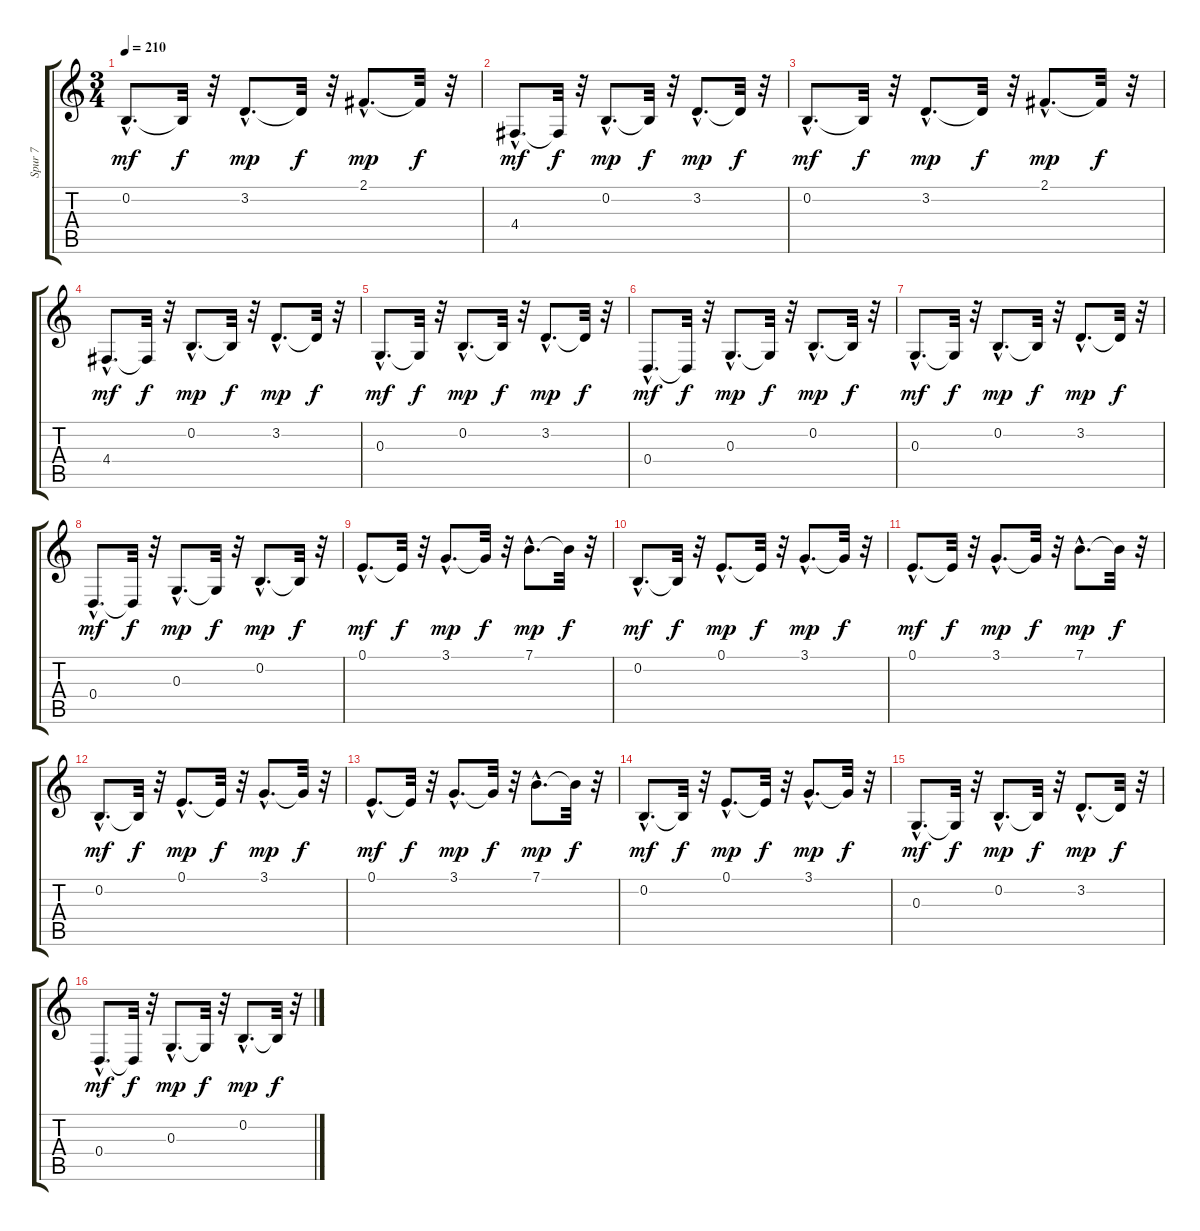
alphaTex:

\track ("Spur 7" "Spur 7") {instrument electricpiano1}
\staff {score tabs}
\tuning (E4 B3 G3 D3 A2 E2) {hide}
\ts (3 4)
\tempo 210
\clef g2
\ks c
0.2{hac}.8{d dy mf} 0.2{t}.32{dy f} r.32 3.2{hac}.8{d dy mp} 3.2{t}.32{dy f} r.32 2.1{hac}.8{d dy mp} 2.1{t}.32{dy f} r.32 |
4.4{hac}.8{d dy mf} 4.4{t}.32{dy f} r.32 0.2{hac}.8{d dy mp} 0.2{t}.32{dy f} r.32 3.2{hac}.8{d dy mp} 3.2{t}.32{dy f} r.32 |
0.2{hac}.8{d dy mf} 0.2{t}.32{dy f} r.32 3.2{hac}.8{d dy mp} 3.2{t}.32{dy f} r.32 2.1{hac}.8{d dy mp} 2.1{t}.32{dy f} r.32 |
4.4{hac}.8{d dy mf} 4.4{t}.32{dy f} r.32 0.2{hac}.8{d dy mp} 0.2{t}.32{dy f} r.32 3.2{hac}.8{d dy mp} 3.2{t}.32{dy f} r.32 |
0.3{hac}.8{d dy mf} 0.3{t}.32{dy f} r.32 0.2{hac}.8{d dy mp} 0.2{t}.32{dy f} r.32 3.2{hac}.8{d dy mp} 3.2{t}.32{dy f} r.32 |
0.4{hac}.8{d dy mf} 0.4{t}.32{dy f} r.32 0.3{hac}.8{d dy mp} 0.3{t}.32{dy f} r.32 0.2{hac}.8{d dy mp} 0.2{t}.32{dy f} r.32 |
0.3{hac}.8{d dy mf} 0.3{t}.32{dy f} r.32 0.2{hac}.8{d dy mp} 0.2{t}.32{dy f} r.32 3.2{hac}.8{d dy mp} 3.2{t}.32{dy f} r.32 |
0.4{hac}.8{d dy mf} 0.4{t}.32{dy f} r.32 0.3{hac}.8{d dy mp} 0.3{t}.32{dy f} r.32 0.2{hac}.8{d dy mp} 0.2{t}.32{dy f} r.32 |
0.1{hac}.8{d dy mf} 0.1{t}.32{dy f} r.32 3.1{hac}.8{d dy mp} 3.1{t}.32{dy f} r.32 7.1{hac}.8{d dy mp} 7.1{t}.32{dy f} r.32 |
0.2{hac}.8{d dy mf} 0.2{t}.32{dy f} r.32 0.1{hac}.8{d dy mp} 0.1{t}.32{dy f} r.32 3.1{hac}.8{d dy mp} 3.1{t}.32{dy f} r.32 |
0.1{hac}.8{d dy mf} 0.1{t}.32{dy f} r.32 3.1{hac}.8{d dy mp} 3.1{t}.32{dy f} r.32 7.1{hac}.8{d dy mp} 7.1{t}.32{dy f} r.32 |
0.2{hac}.8{d dy mf} 0.2{t}.32{dy f} r.32 0.1{hac}.8{d dy mp} 0.1{t}.32{dy f} r.32 3.1{hac}.8{d dy mp} 3.1{t}.32{dy f} r.32 |
0.1{hac}.8{d dy mf} 0.1{t}.32{dy f} r.32 3.1{hac}.8{d dy mp} 3.1{t}.32{dy f} r.32 7.1{hac}.8{d dy mp} 7.1{t}.32{dy f} r.32 |
0.2{hac}.8{d dy mf} 0.2{t}.32{dy f} r.32 0.1{hac}.8{d dy mp} 0.1{t}.32{dy f} r.32 3.1{hac}.8{d dy mp} 3.1{t}.32{dy f} r.32 |
0.3{hac}.8{d dy mf} 0.3{t}.32{dy f} r.32 0.2{hac}.8{d dy mp} 0.2{t}.32{dy f} r.32 3.2{hac}.8{d dy mp} 3.2{t}.32{dy f} r.32 |
0.4{hac}.8{d dy mf} 0.4{t}.32{dy f} r.32 0.3{hac}.8{d dy mp} 0.3{t}.32{dy f} r.32 0.2{hac}.8{d dy mp} 0.2{t}.32{dy f} r.32
